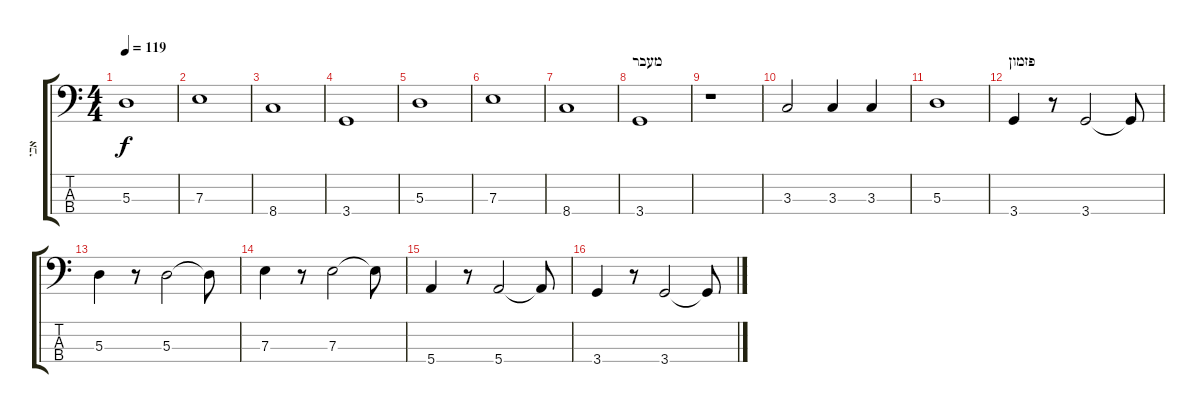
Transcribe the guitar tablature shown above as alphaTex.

\track ("אבי" "אבי") {instrument electricbassfinger}
\staff {score tabs}
\tuning (G2 D2 A1 E1) {hide}
\ts (4 4)
\tempo 119
\clef f4
\ks c
5.3.1{dy f} |
7.3.1 |
8.4.1 |
3.4.1 |
5.3.1 |
7.3.1 |
8.4.1 |
\section ("" "מעבר")
3.4.1 |
r.1 |
3.3.2 3.3.4 3.3.4 |
5.3.1 |
\section ("" "פזמון")
3.4.4 r.8 3.4.2 3.4{t}.8 |
5.3.4 r.8 5.3.2 5.3{t}.8 |
7.3.4 r.8 7.3.2 7.3{t}.8 |
5.4.4 r.8 5.4.2 5.4{t}.8 |
3.4.4 r.8 3.4.2 3.4{t}.8
